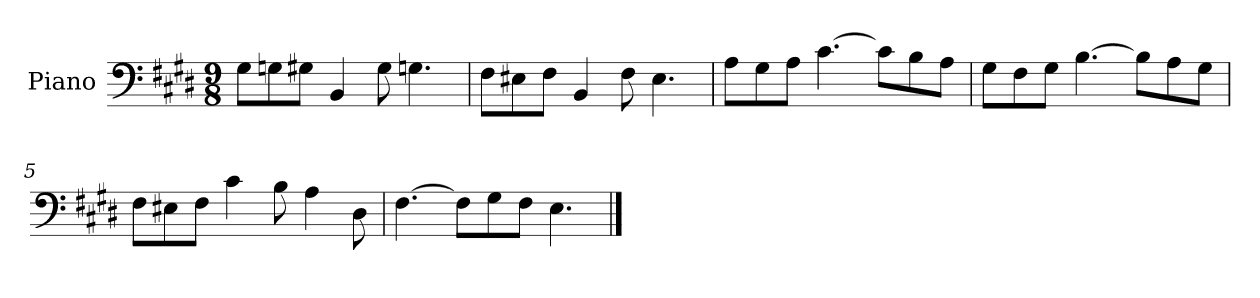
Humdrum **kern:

**kern
*part1
*staff1
*I"Piano
*I'Pno.
*clefF4
*k[f#c#g#d#]
*M9/8
*MM120
=1
8G#\L
8Gn\
8G#X\J
4BB/
8G#\
4.Gn\
=2
8F#\L
8E#X\
8F#\J
4BB/
8F#\
4.E#\
=3
8A\L
8G#\
8A\J
[4.c#\
8c#\L]
8B\
8A\J
=4
8G#\L
8F#\
8G#\J
[4.B\
8B\L]
8A\
8G#\J
=5
8F#\L
8E#X\
8F#\J
4c#\
8B\
4A\
8D#\
!!LO:LB:g=z
=6
[4.F#\
8F#\L]
8G#\
8F#\J
4.E\
==
*-
